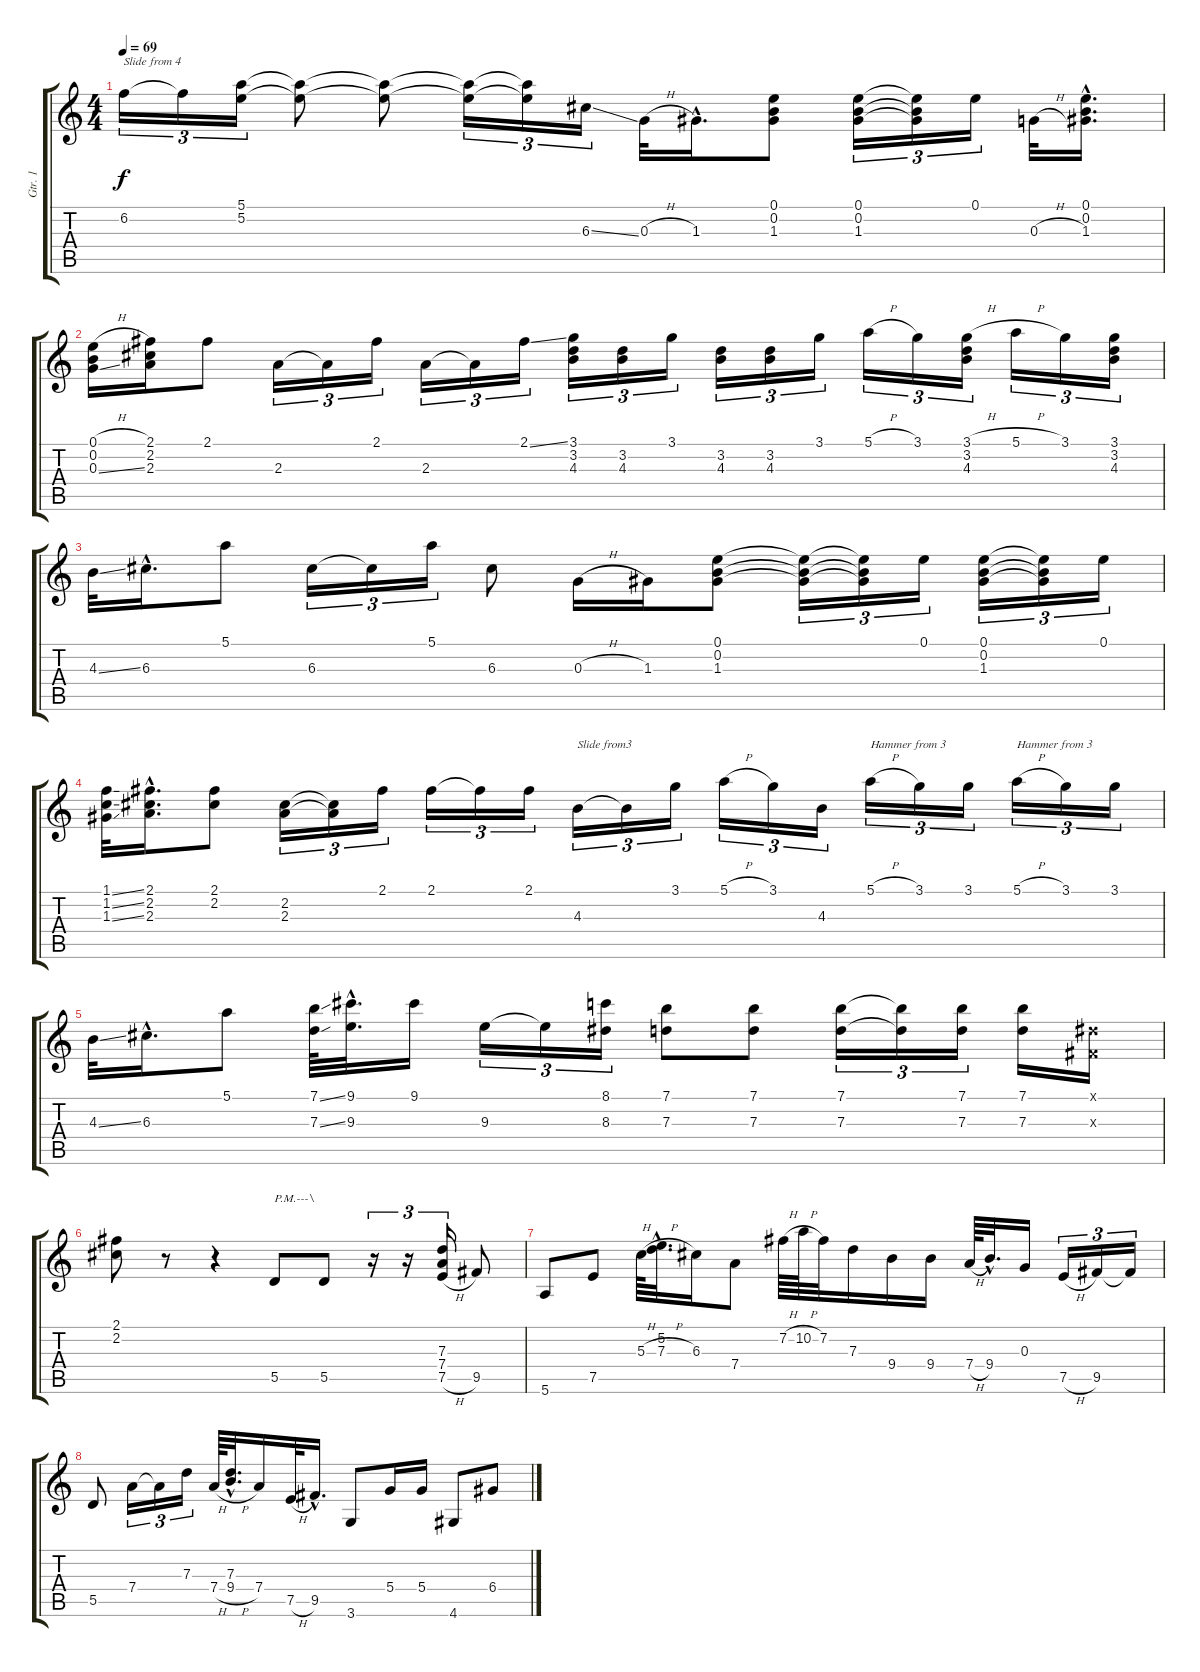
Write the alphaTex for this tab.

\track ("Gtr. 1" "Gtr. 1") {instrument electricguitarclean}
\staff {score tabs}
\tuning (E4 B3 G3 D3 A2 E2) {hide}
\ts (4 4)
\tempo 69
\clef g2
\ks c
6.2.16{tu (3 2) txt "Slide from 4" dy f} 6.2{t}.16{tu (3 2)} (5.1 5.2).16{tu (3 2)} (5.1{t} 5.2{t}).8 (5.1{t} 5.2{t}).8 (5.1{t} 5.2{t}).16{tu (3 2)} (5.1{t} 5.2{t}).16{tu (3 2)} 6.3{ss}.16{tu (3 2)} 0.3{h}.32 1.3{hac}.16{d} (0.1 0.2 1.3).8 (0.1 0.2 1.3).16{tu (3 2)} (0.1{t} 0.2{t} 1.3{t}).16{tu (3 2)} 0.1.16{tu (3 2)} 0.3{h}.32 (0.1{hac} 0.2{hac} 1.3{hac}).16{d} |
(0.1{h} 0.2 0.3{ss}).16 (2.1 2.2 2.3).16 2.1.8 2.3.16{tu (3 2)} 2.3{t}.16{tu (3 2)} 2.1.16{tu (3 2)} 2.3.16{tu (3 2)} 2.3{t}.16{tu (3 2)} 2.1{ss}.16{tu (3 2)} (3.1 3.2 4.3).16{tu (3 2)} (3.2 4.3).16{tu (3 2)} 3.1.16{tu (3 2)} (3.2 4.3).16{tu (3 2)} (3.2 4.3).16{tu (3 2)} 3.1.16{tu (3 2)} 5.1{h}.16{tu (3 2)} 3.1.16{tu (3 2)} (3.1{h} 3.2 4.3).16{tu (3 2)} 5.1{h}.16{tu (3 2)} 3.1.16{tu (3 2)} (3.1 3.2 4.3).16{tu (3 2)} |
4.3{ss}.32 6.3{hac}.16{d} 5.1.8 6.3.16{tu (3 2)} 6.3{t}.16{tu (3 2)} 5.1.16{tu (3 2)} 6.3.8 0.3{h}.16 1.3.16 (0.1 0.2 1.3).8 (0.1{t} 0.2{t} 1.3{t}).16{tu (3 2)} (0.1{t} 0.2{t} 1.3{t}).16{tu (3 2)} 0.1.16{tu (3 2)} (0.1 0.2 1.3).16{tu (3 2)} (0.1{t} 0.2{t} 1.3{t}).16{tu (3 2)} 0.1.16{tu (3 2)} |
(1.1{ss} 1.2{ss} 1.3{ss}).32 (2.1{hac} 2.2{hac} 2.3{hac}).16{d} (2.1 2.2).8 (2.2 2.3).16{tu (3 2)} (2.2{t} 2.3{t}).16{tu (3 2)} 2.1.16{tu (3 2)} 2.1.16{tu (3 2)} 2.1{t}.16{tu (3 2)} 2.1.16{tu (3 2)} 4.3.16{tu (3 2) txt "Slide from3"} 4.3{t}.16{tu (3 2)} 3.1.16{tu (3 2)} 5.1{h}.16{tu (3 2)} 3.1.16{tu (3 2)} 4.3.16{tu (3 2)} 5.1{h}.16{tu (3 2) txt "Hammer from 3"} 3.1.16{tu (3 2)} 3.1.16{tu (3 2)} 5.1{h}.16{tu (3 2) txt "Hammer from 3"} 3.1.16{tu (3 2)} 3.1.16{tu (3 2)} |
4.3{ss}.32 6.3{hac}.16{d} 5.1.8 (7.1{ss} 7.3{ss}).64 (9.1{hac} 9.3{hac}).32{d} 9.1.16 9.3.16{tu (3 2)} 9.3{t}.16{tu (3 2)} (8.1 8.3).16{tu (3 2)} (7.1 7.3).8 (7.1 7.3).8 (7.1 7.3).16{tu (3 2)} (7.1{t} 7.3{t}).16{tu (3 2)} (7.1 7.3).16{tu (3 2)} (7.1 7.3).16 (-1.1{x} -1.3{x}).16 |
(2.1 2.2).8 r.8 r.4 5.5.8{txt "P.M.---\\"} 5.5.8 r.16{tu (3 2)} r.16{tu (3 2)} (7.3 7.4 7.5{h}).16{tu (3 2)} 9.5.8 |
5.6.8 7.5.8 5.3{h}.64 (5.2{hac} 7.3{h hac}).32{d} 6.3.16 7.4.8 7.2{h}.64 10.2{h}.64 7.2.32 7.3.16 9.4.16 9.4.16 7.4{h}.64 9.4{hac}.32{d} 0.3.16 7.5{h}.16{tu (3 2)} 9.5.16{tu (3 2)} 9.5{t}.16{tu (3 2)} |
5.5.8 7.4.16{tu (3 2)} 7.4{t}.16{tu (3 2)} 7.3.16{tu (3 2)} 7.4{h}.64 (7.3{hac} 9.4{h hac}).32{d} 7.4.16 7.5{h}.32 9.5{hac}.16{d} 3.6.8 5.4.16 5.4.16 4.6.8 6.4.8
